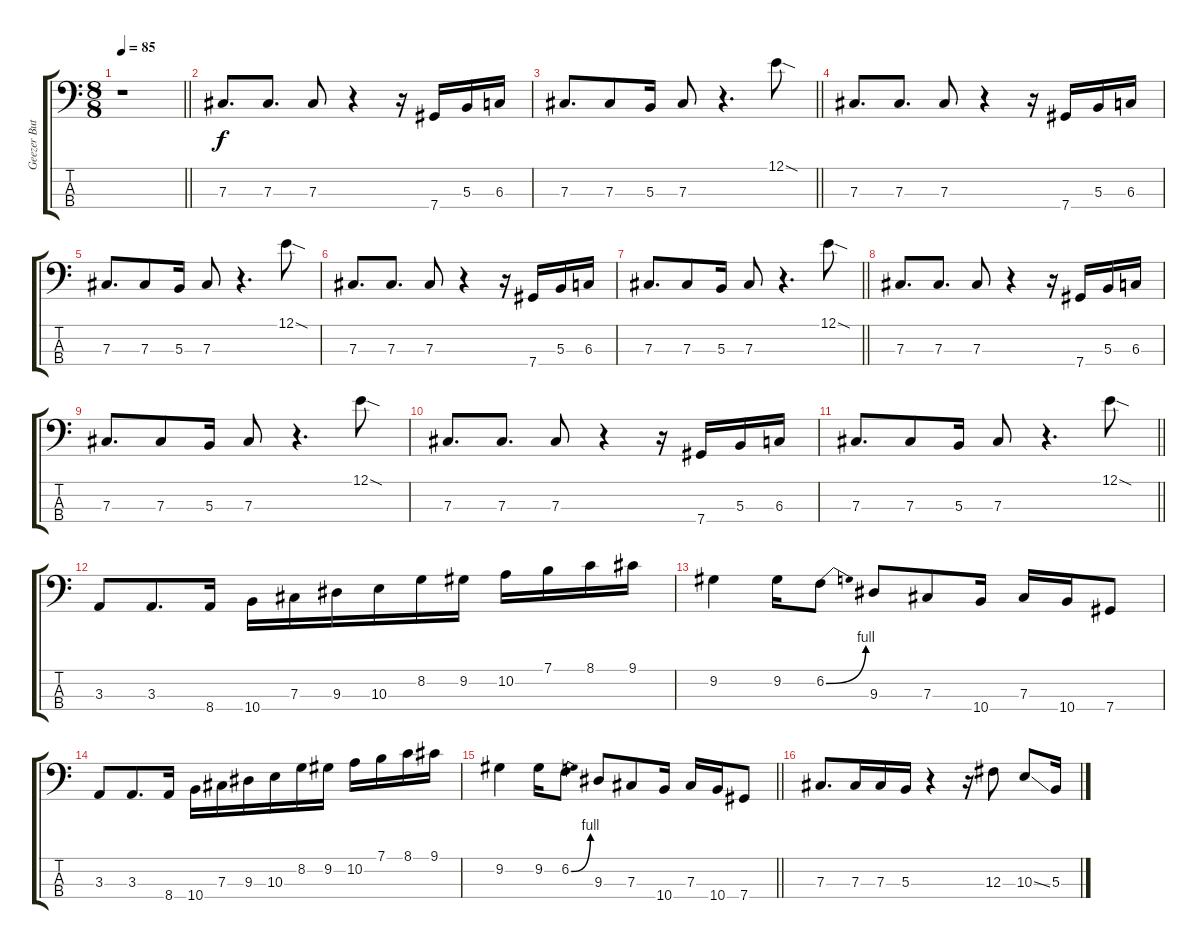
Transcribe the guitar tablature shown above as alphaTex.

\track ("Geezer Butler (Bass)" "Geezer But") {instrument electricbassfinger}
\staff {score tabs}
\tuning (E2 B1 Gb1 Db1) {hide}
\ts (8 8)
\tempo 85
\clef f4
\barLineRight lightlight
\ks c
r.1{dy f} |
7.3.8{d} 7.3.8{d} 7.3.8 r.4 r.16 7.4.16 5.3.16 6.3.16 |
\barLineRight lightlight
7.3.8{d} 7.3.8 5.3.16 7.3.8 r.4{d} 12.1{sod}.8 |
7.3.8{d} 7.3.8{d} 7.3.8 r.4 r.16 7.4.16 5.3.16 6.3.16 |
7.3.8{d} 7.3.8 5.3.16 7.3.8 r.4{d} 12.1{sod}.8 |
7.3.8{d} 7.3.8{d} 7.3.8 r.4 r.16 7.4.16 5.3.16 6.3.16 |
\barLineRight lightlight
7.3.8{d} 7.3.8 5.3.16 7.3.8 r.4{d} 12.1{sod}.8 |
7.3.8{d} 7.3.8{d} 7.3.8 r.4 r.16 7.4.16 5.3.16 6.3.16 |
7.3.8{d} 7.3.8 5.3.16 7.3.8 r.4{d} 12.1{sod}.8 |
7.3.8{d} 7.3.8{d} 7.3.8 r.4 r.16 7.4.16 5.3.16 6.3.16 |
\barLineRight lightlight
7.3.8{d} 7.3.8 5.3.16 7.3.8 r.4{d} 12.1{sod}.8 |
3.3.8 3.3.8{d} 8.4.16 10.4.16 7.3.16 9.3.16 10.3.16 8.2.16 9.2.16 10.2.16 7.1.16 8.1.16 9.1.16 |
9.2.4 9.2.16 6.2{be (bend 0 0 60 4)}.8 9.3.8 7.3.8 10.4.16 7.3.16 10.4.16 7.4.8 |
3.3.8 3.3.8{d} 8.4.16 10.4.16 7.3.16 9.3.16 10.3.16 8.2.16 9.2.16 10.2.16 7.1.16 8.1.16 9.1.16 |
\barLineRight lightlight
9.2.4 9.2.16 6.2{be (bend 0 0 60 4)}.8 9.3.8 7.3.8 10.4.16 7.3.16 10.4.16 7.4.8 |
7.3.8{d} 7.3.16 7.3.16 5.3.16 r.4 r.16 12.3.8 10.3{ss}.8 5.3.16
